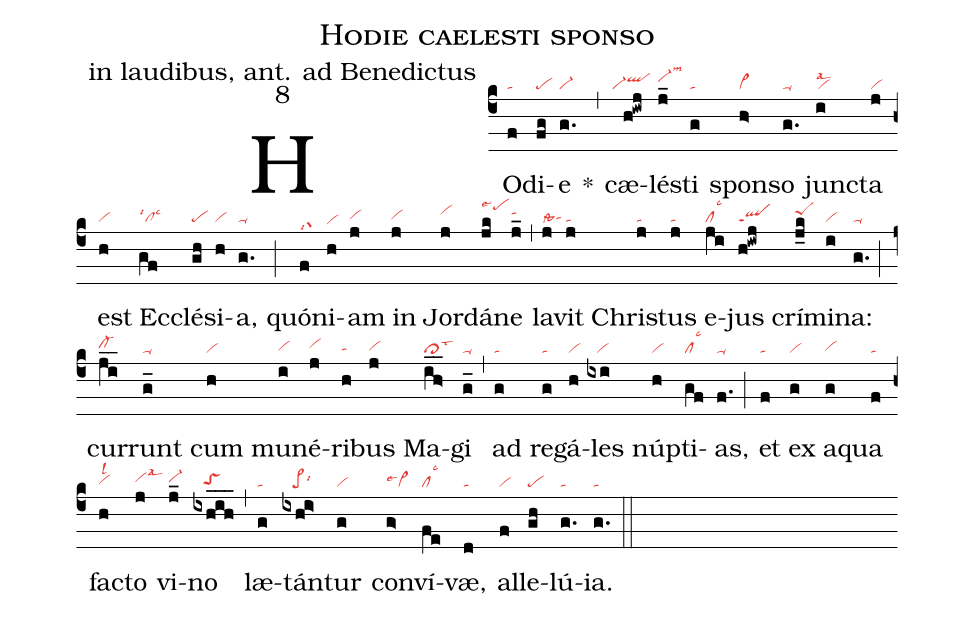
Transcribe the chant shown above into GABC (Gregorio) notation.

name: Hodie caelesti sponso;
office-part: in laudibus, ant. ad Benedictus;
mode: 8;
nabc-lines: 1;
%%
(c4)
HO(f|ta)di(fg|pe)e(g.|vi-) *(,)
cæ(h!iwj|```vi-qlhi)lé(j_|vi-hilsm3)sti(g|ta) spon(h>|vi>)so(g.|ta-) jun(i|vilsal2)cta(j|vi) est(h|vi) Ec(gf|cllsc3lsi1)clé(gh|pe)si(h|vi)a,(g.|ta-) (;)
quó(f|grhelsi7)ni(h|vihe)am(j|vihg) in(j|vihg) Jor(j|vihi)dá(jk|pehklse4)ne(j_|tahi) (,)
la(j|tahglssta4)vit(j|ta) Chri(j|ta)stus(j|ta) e(ji|cllsc3)jus(h!iwj|qlppt1) crí(j_k|peShi)mi(i|vi)na:(g.|ta-) (;)
cur(ji__|cl-hh)runt(g_|ta-) cum(h|vi) mu(i|vihg)né(j|vihh)ri(h|tahg)bus(j|vihg) Ma(i_h>_|cl>lst3)gi(g_|ta-) (,)
ad(g|ta) re(g|ta)gá(h|vi)les(ixi|///vi) núp(h|vi)ti(gf|cllsc3)as,(f.|ta-) (;)
et(f|ta) ex(g|vi) a(g|vihg)qua(f|ta) fa(h|vihglsl2)cto(j|vihhlsal3) vi(j_|vi-hh)no(ixhih___|///toShg) (,)
læ(g|ta)tán(ixh!i>|///pe>lsi6)tur(g|vi) con(g>|vi>lse4)ví(fe|cllsc3)væ,(d|ta) al(f|vi)le(gh|pe)lú(g.|ta)ia.(g.|ta) (::)
